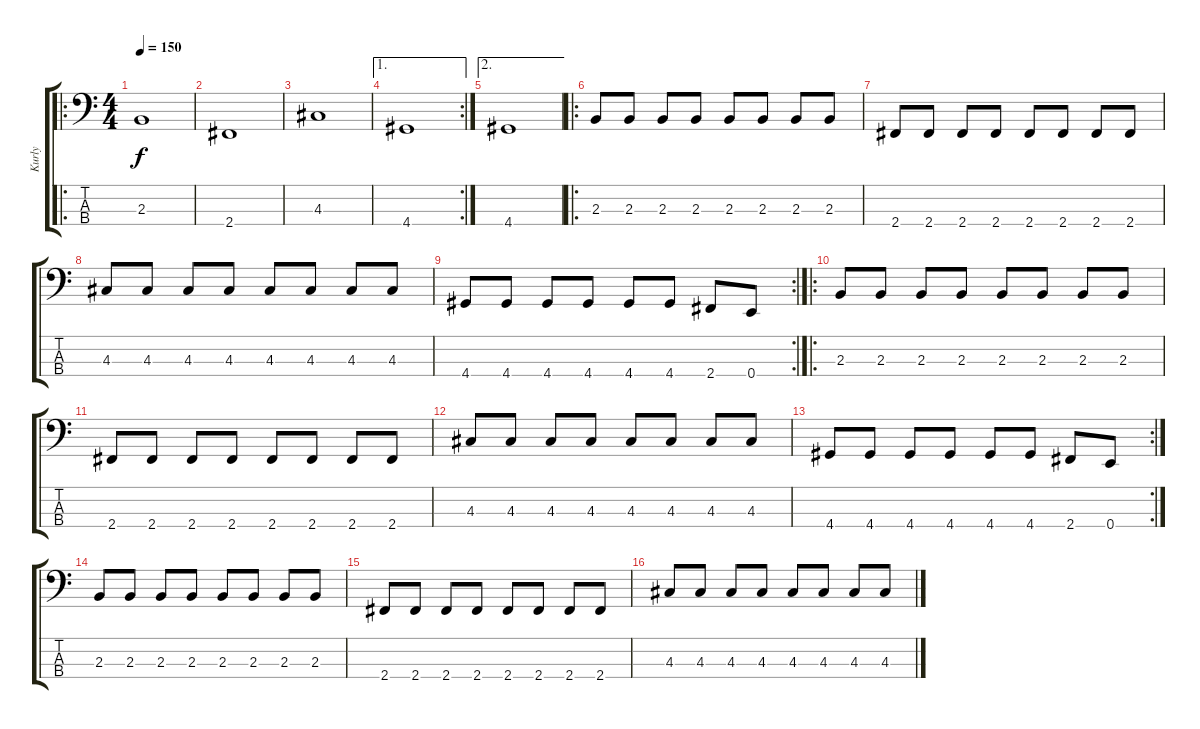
\track ("Kurly" "Kurly") {instrument electricbassfinger}
\staff {score tabs}
\tuning (G2 D2 A1 E1) {hide}
\ro
\ts (4 4)
\tempo 150
\clef f4
\ks c
2.3.1{dy f instrument electricbassfinger} |
2.4.1 |
4.3.1 |
\ae 1
\rc 2
4.4.1 |
\ae 2
4.4.1 |
\ro
2.3.8 2.3.8 2.3.8 2.3.8 2.3.8 2.3.8 2.3.8 2.3.8 |
2.4.8 2.4.8 2.4.8 2.4.8 2.4.8 2.4.8 2.4.8 2.4.8 |
4.3.8 4.3.8 4.3.8 4.3.8 4.3.8 4.3.8 4.3.8 4.3.8 |
\rc 2
4.4.8 4.4.8 4.4.8 4.4.8 4.4.8 4.4.8 2.4.8 0.4.8 |
\ro
2.3.8 2.3.8 2.3.8 2.3.8 2.3.8 2.3.8 2.3.8 2.3.8 |
2.4.8 2.4.8 2.4.8 2.4.8 2.4.8 2.4.8 2.4.8 2.4.8 |
4.3.8 4.3.8 4.3.8 4.3.8 4.3.8 4.3.8 4.3.8 4.3.8 |
\rc 2
4.4.8 4.4.8 4.4.8 4.4.8 4.4.8 4.4.8 2.4.8 0.4.8 |
2.3.8 2.3.8 2.3.8 2.3.8 2.3.8 2.3.8 2.3.8 2.3.8 |
2.4.8 2.4.8 2.4.8 2.4.8 2.4.8 2.4.8 2.4.8 2.4.8 |
4.3.8 4.3.8 4.3.8 4.3.8 4.3.8 4.3.8 4.3.8 4.3.8
